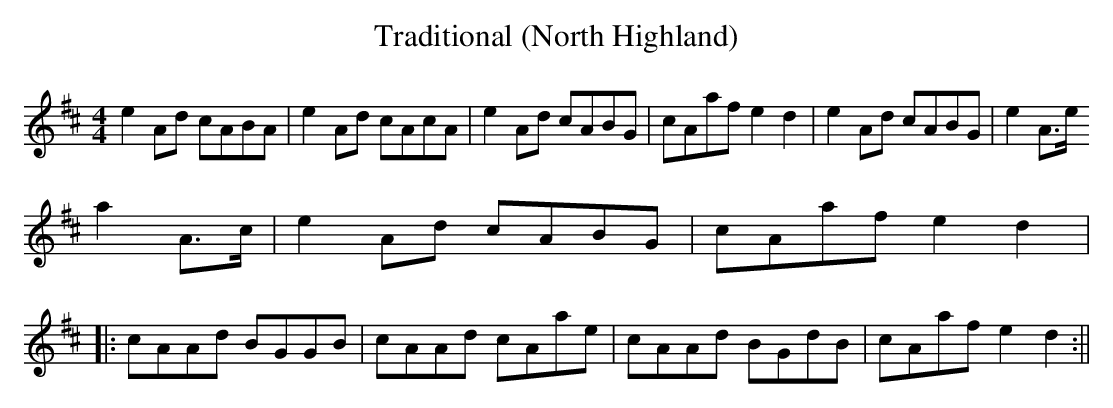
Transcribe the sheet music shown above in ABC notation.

X:1
T:Traditional (North Highland)
M:4/4
L:1/8
K:D
e2 Ad cABA | e2 Ad cAcA | e2 Ad cABG | cAaf e2 d2 | e2 Ad cABG | e2  A>e
 a2 A>c | e2 Ad cABG | cAaf e2 d2 |:
cAAd BGGB | cAAd cAae | cAAd BGdB | cAaf e2 d2 :||
